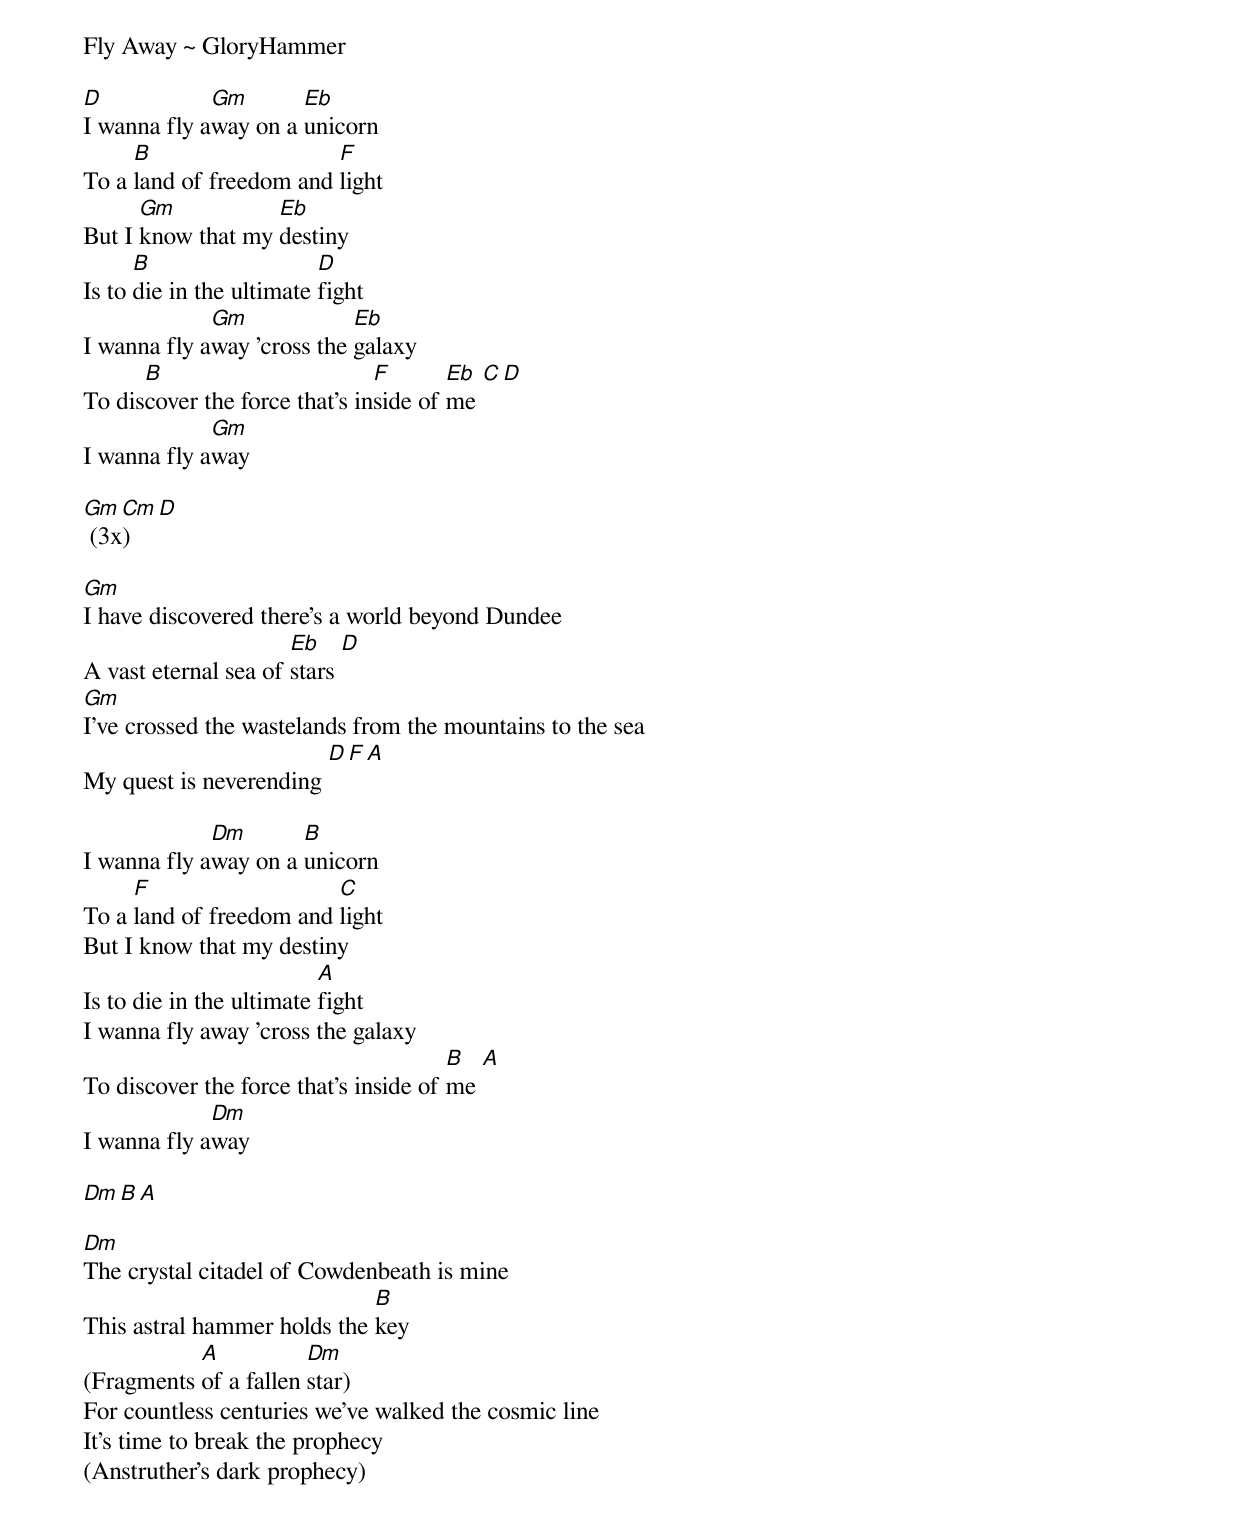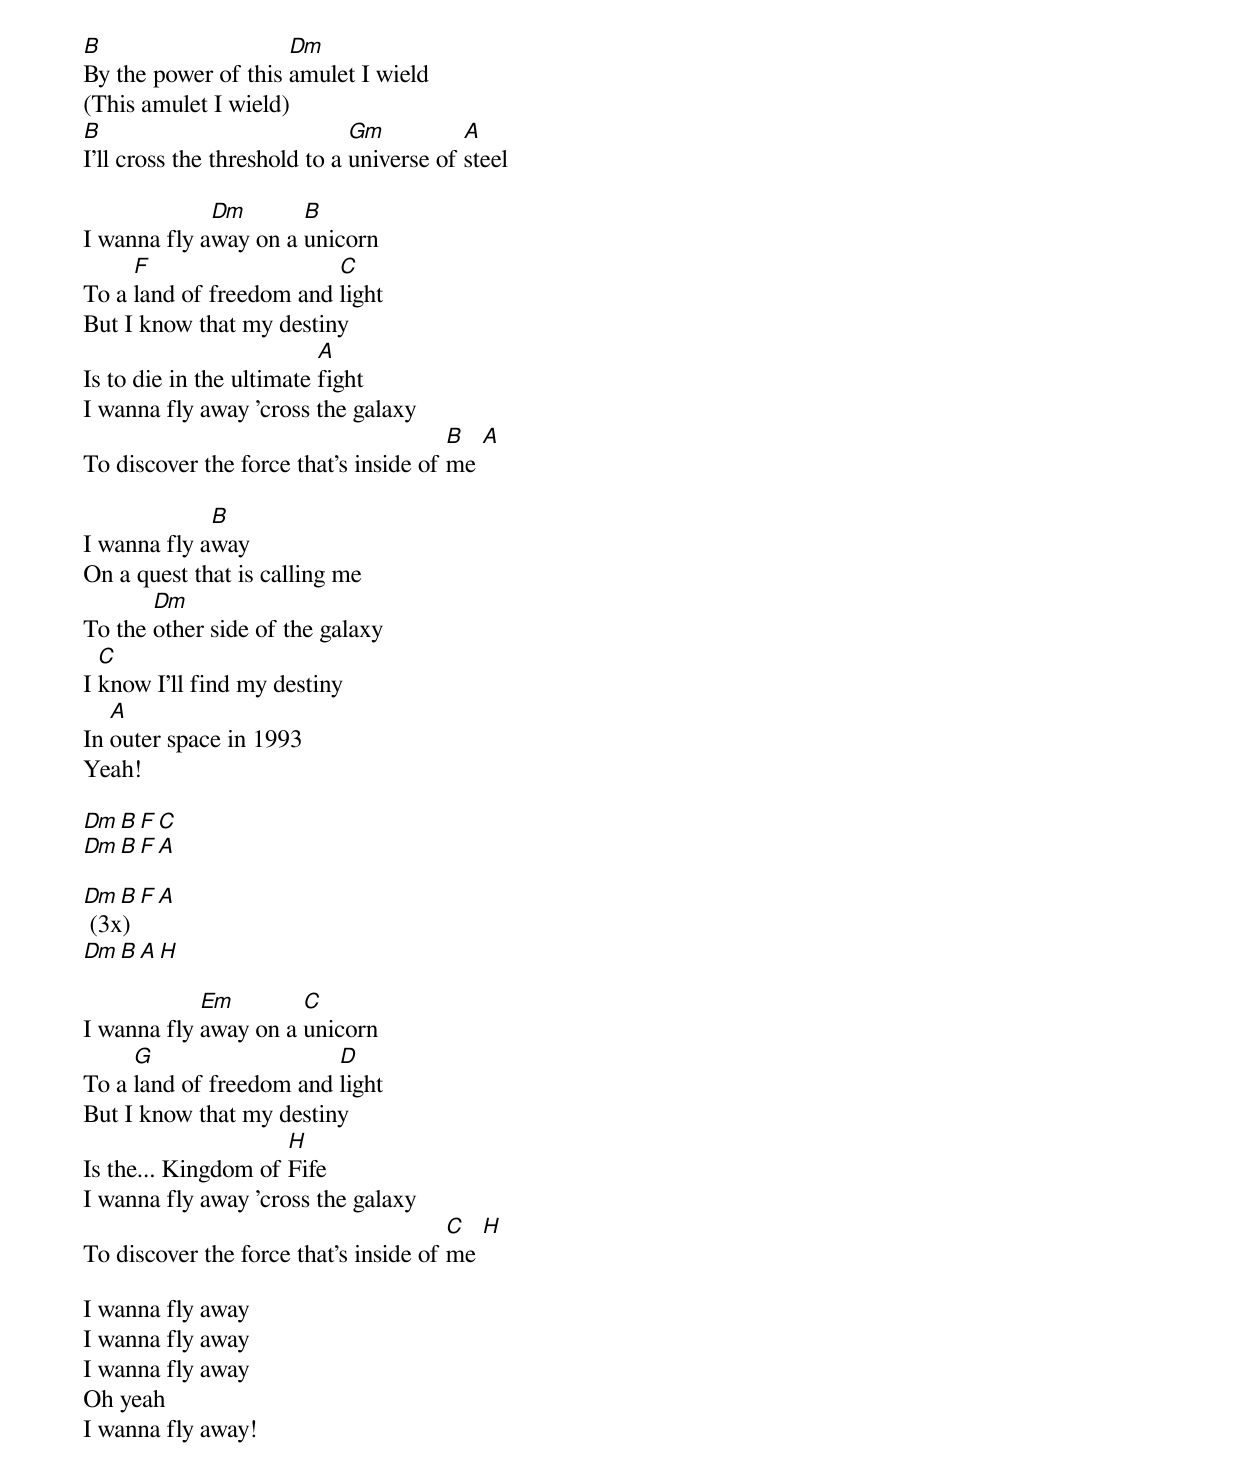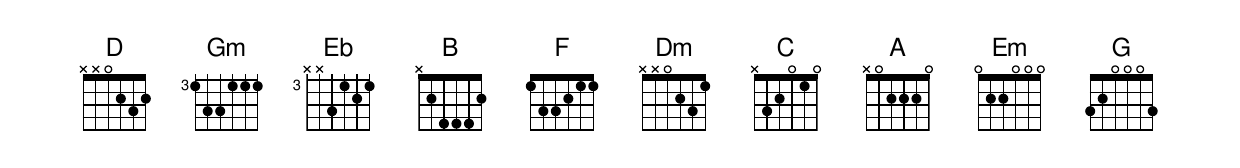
Fly Away ~ GloryHammer

[D]I wanna fly a[Gm]way on a [Eb]unicorn
To a [B]land of freedom and [F]light
But I [Gm]know that my [Eb]destiny
Is to [B]die in the ultimate [D]fight
I wanna fly a[Gm]way 'cross the [Eb]galaxy
To dis[B]cover the force that's in[F]side of [Eb]me [C D]
I wanna fly a[Gm]way

[Gm Cm D] (3x)

[Gm]I have discovered there's a world beyond Dundee
A vast eternal sea of [Eb]stars [D]
[Gm]I've crossed the wastelands from the mountains to the sea
My quest is neverending [D F A]

I wanna fly a[Dm]way on a [B]unicorn
To a [F]land of freedom and [C]light
But I know that my destiny
Is to die in the ultimate [A]fight
I wanna fly away 'cross the galaxy
To discover the force that's inside of [B]me [A]
I wanna fly a[Dm]way

[Dm B A]

[Dm]The crystal citadel of Cowdenbeath is mine
This astral hammer holds the [B]key
(Fragments [A]of a fallen [Dm]star)
For countless centuries we've walked the cosmic line
It's time to break the prophecy
(Anstruther's dark prophecy)
[B]By the power of this [Dm]amulet I wield
(This amulet I wield)
[B]I'll cross the threshold to a [Gm]universe of [A]steel

I wanna fly a[Dm]way on a [B]unicorn
To a [F]land of freedom and [C]light
But I know that my destiny
Is to die in the ultimate [A]fight
I wanna fly away 'cross the galaxy
To discover the force that's inside of [B]me [A]

I wanna fly a[B]way
On a quest that is calling me
To the [Dm]other side of the galaxy
I [C]know I'll find my destiny
In [A]outer space in 1993
Yeah!

[Dm B F C]
[Dm B F A]

[Dm B F A] (3x)
[Dm B A H]

I wanna fly [Em]away on a [C]unicorn
To a [G]land of freedom and [D]light
But I know that my destiny
Is the... Kingdom of [H]Fife
I wanna fly away 'cross the galaxy
To discover the force that's inside of [C]me [H]

I wanna fly away
I wanna fly away
I wanna fly away
Oh yeah
I wanna fly away!
